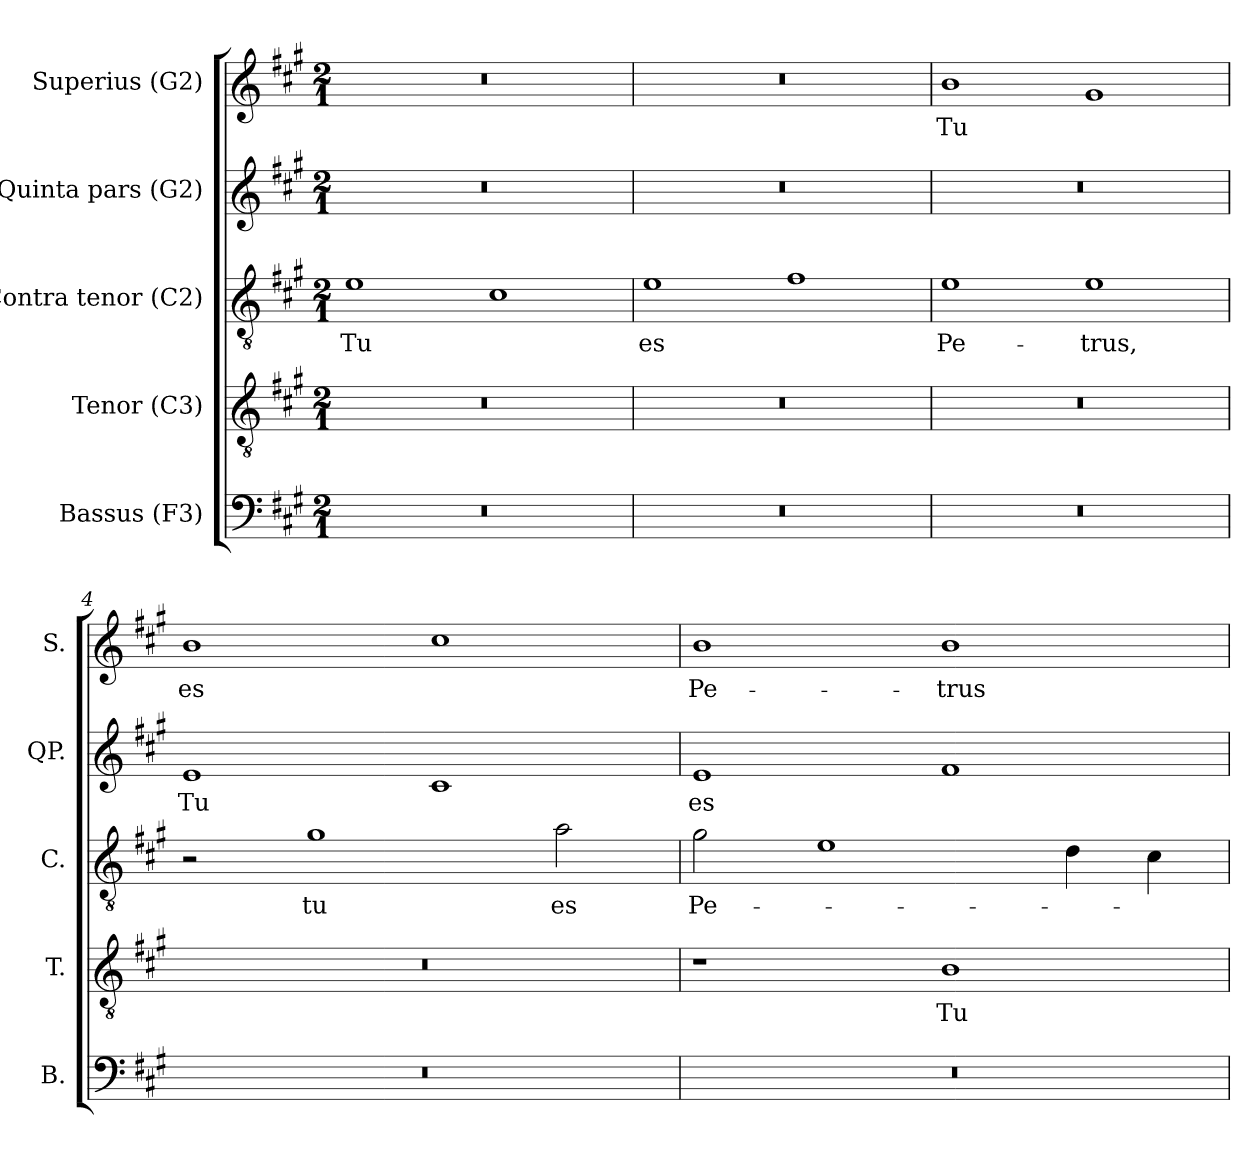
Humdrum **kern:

**kern	**kern	**text	**kern	**text	**kern	**text	**kern	**text
*part5	*part4	*part4	*part3	*part3	*part2	*part2	*part1	*part1
*staff5	*staff4	*staff4	*staff3	*staff3	*staff2	*staff2	*staff1	*staff1
*I"Bassus (F3)	*I"Tenor (C3)	*	*I"Contra tenor (C2)	*	*I"Quinta pars (G2)	*	*I"Superius (G2)	*
*I'B.	*I'T.	*	*I'C.	*	*I'QP.	*	*I'S.	*
!!LO:PB:g=z
*clefF4	*clefGv2	*	*clefGv2	*	*clefG2	*	*clefG2	*
*	*ITrd7c12	*	*ITrd7c12	*	*ITrd7c12	*	*	*
*k[f#c#g#]	*k[f#c#g#]	*	*k[f#c#g#]	*	*k[f#c#g#]	*	*k[f#c#g#]	*
*A:	*A:	*	*A:	*	*A:	*	*A:	*
*M2/1	*M2/1	*	*M2/1	*	*M2/1	*	*M2/1	*
=1	=1	=1	=1	=1	=1	=1	=1	=1
!LO:N:vis=1	!LO:N:vis=1	!	!	!	!	!	!	!
!	!	!	!	!LO:LY:b:color=#000000	!LO:N:vis=1	!	!LO:N:vis=1	!
0r	0r	.	1Ei	Tu	0r	.	0r	.
.	.	.	1C#i	.	.	.	.	.
=2	=2	=2	=2	=2	=2	=2	=2	=2
!LO:N:vis=1	!LO:N:vis=1	!	!	!	!	!	!	!
!	!	!	!	!LO:LY:b:color=#000000	!LO:N:vis=1	!	!LO:N:vis=1	!
0r	0r	.	1Ei	es	0r	.	0r	.
.	.	.	1F#i	.	.	.	.	.
=3	=3	=3	=3	=3	=3	=3	=3	=3
!LO:N:vis=1	!LO:N:vis=1	!	!	!	!	!	!	!
!	!	!	!	!LO:LY:b:color=#000000	!LO:N:vis=1	!	!	!
!	!	!	!	!	!	!	!	!LO:LY:b:color=#000000
0r	0r	.	1Ei	Pe-	0r	.	1bi	Tu
!	!	!	!	!LO:LY:b:color=#000000	!	!	!	!
.	.	.	1Ei	-trus,	.	.	1g#i	.
=4	=4	=4	=4	=4	=4	=4	=4	=4
!LO:N:vis=1	!LO:N:vis=1	!	!	!	!	!	!	!
!	!	!	!	!	!	!LO:LY:b:color=#000000	!	!
!	!	!	!	!	!	!	!	!LO:LY:b:color=#000000
0r	0r	.	2r	.	1Ei	Tu	1bi	es
!	!	!	!	!LO:LY:b:color=#000000	!	!	!	!
.	.	.	1G#i	tu	.	.	.	.
.	.	.	.	.	1C#i	.	1cc#i	.
!	!	!	!	!LO:LY:b:color=#000000	!	!	!	!
.	.	.	2Ai\	es	.	.	.	.
=5	=5	=5	=5	=5	=5	=5	=5	=5
!LO:N:vis=1	!	!	!	!	!	!	!	!
!	!	!	!	!LO:LY:b:color=#000000	!	!	!	!
!	!	!	!	!	!	!LO:LY:b:color=#000000	!	!
!	!	!	!	!	!	!	!	!LO:LY:b:color=#000000
0r	1r	.	2G#i\	Pe-	1Ei	es	1bi	Pe-
.	.	.	1Ei	.	.	.	.	.
!	!	!LO:LY:b:color=#000000	!	!	!	!	!	!
!	!	!	!	!	!	!	!	!LO:LY:b:color=#000000
.	1BBi	Tu	.	.	1F#i	.	1bi	-trus
.	.	.	4Di\	.	.	.	.	.
.	.	.	4C#i\	.	.	.	.	.
=	=	=	=	=	=	=	=	=
*-	*-	*-	*-	*-	*-	*-	*-	*-
